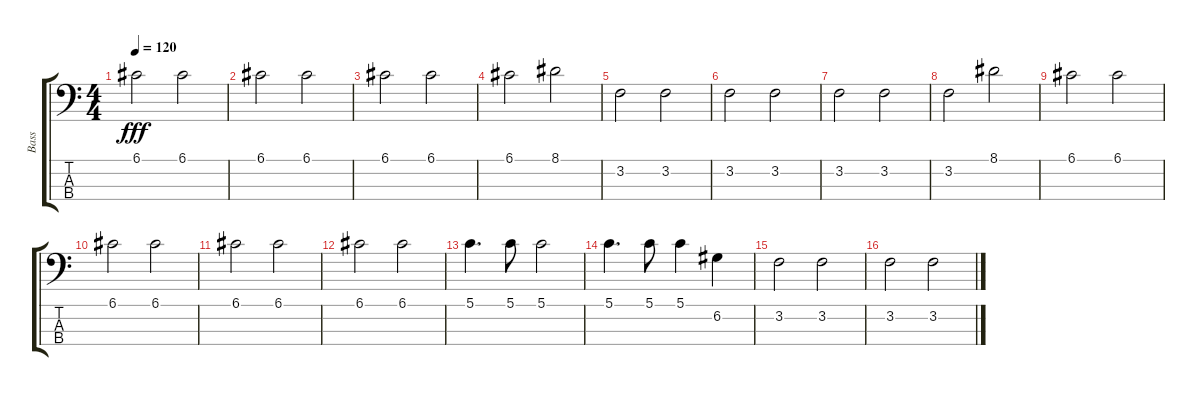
\track ("Bass" "Bass") {instrument electricbasspick}
\staff {score tabs}
\tuning (G2 D2 A1 E1) {hide}
\ts (4 4)
\tempo 120
\clef f4
\ks c
6.1.2{dy fff} 6.1.2 |
6.1.2 6.1.2 |
6.1.2 6.1.2 |
6.1.2 8.1.2 |
3.2.2 3.2.2 |
3.2.2 3.2.2 |
3.2.2 3.2.2 |
3.2.2 8.1.2 |
6.1.2 6.1.2 |
6.1.2 6.1.2 |
6.1.2 6.1.2 |
6.1.2 6.1.2 |
5.1.4{d} 5.1.8 5.1.2 |
5.1.4{d} 5.1.8 5.1.4 6.2.4 |
3.2.2 3.2.2 |
3.2.2 3.2.2
